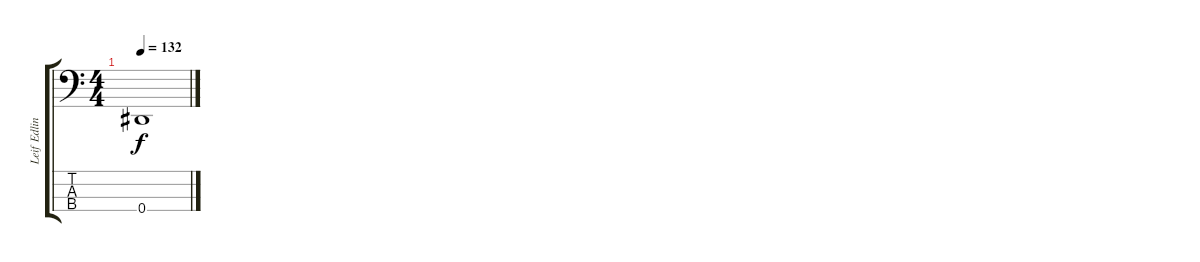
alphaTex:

\track ("Leif Edling" "Leif Edlin") {instrument electricbasspick}
\staff {score tabs}
\tuning (Gb2 Db2 Ab1 Eb1) {hide}
\ts (4 4)
\tempo 132
\clef f4
\ks c
0.4.1{dy f}
